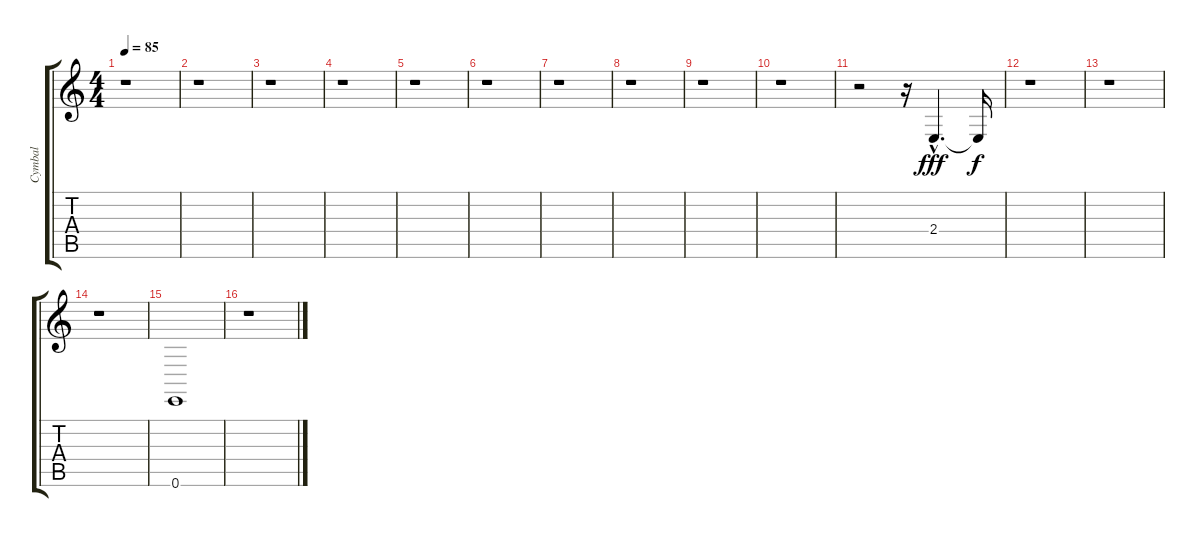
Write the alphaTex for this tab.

\track ("Cymbal" "Cymbal") {instrument reversecymbal}
\staff {score tabs}
\tuning (E4 B3 G3 D3 A2 E2) {hide}
\ts (4 4)
\tempo 85
\clef g2
\ks c
r.1{dy f} |
r.1 |
r.1 |
r.1 |
r.1 |
r.1 |
r.1 |
r.1 |
r.1 |
r.1 |
r.2 r.16 2.4{hac}.4{d dy fff} 2.4{t}.16{dy f} |
r.1 |
r.1 |
r.1 |
0.6.1 |
r.1
